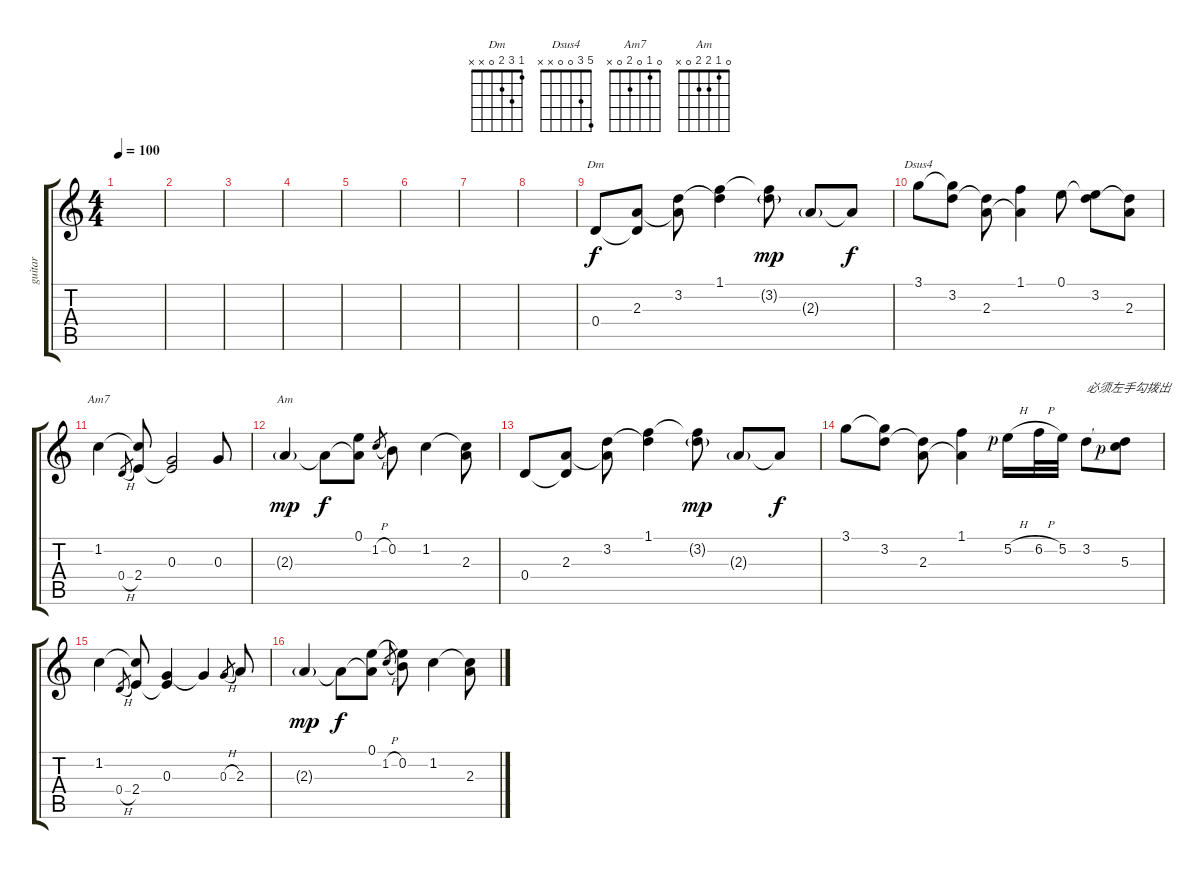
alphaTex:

\track ("guitar" "guitar") {instrument electricguitarclean}
\staff {score tabs}
\tuning (E4 B3 G3 D3 A2 E2) {hide}
\chord ("Dm" 1 3 2 0 x x)
\chord ("Dsus4" 5 3 0 0 x x)
\chord ("Am7" 0 1 0 2 0 x)
\chord ("Am" 0 1 2 2 0 x)
\ts (4 4)
\tempo 100
\clef g2
\ks c
|
|
|
|
|
|
|
|
0.4.8{ch "Dm"} (2.3 0.4{t}).8 (3.2 2.3{t}).8 (1.1 3.2{t}).4 (1.1{t} 3.2{g}).8{dy mp} 2.3{g}.8 2.3{t}.8{dy f} |
3.1.8{ch "Dsus4"} (3.1{t} 3.2).8 (3.2{t} 2.3).8 (1.1 2.3{t}).4 0.1.8 (0.1{t} 3.2).8 (3.2{t} 2.3).8 |
1.2.4{ch "Am7"} 0.4{h}.8{gr} (1.2{t} 2.4).8 (0.3 2.4{t}).2 0.3.8 |
2.3{g}.4{ch "Am" dy mp} 2.3{t}.8{dy f} (0.1 2.3{t}).8 1.2{h}.8{gr} 0.2.8 1.2.4 (1.2{t} 2.3).8 |
0.4.8 (2.3 0.4{t}).8 (3.2 2.3{t}).8 (1.1 3.2{t}).4 (1.1{t} 3.2{g}).8{dy mp} 2.3{g}.8 2.3{t}.8{dy f} |
3.1.8 (3.1{t} 3.2).8 (3.2{t} 2.3).8 (1.1 2.3{t}).4 5.2{h rf 1}.16 6.2{h}.32 5.2.32 3.2.8{txt "必须左手勾拨出"} (3.2{t} 5.3{rf 1}).8 |
1.2.4 0.4{h}.8{gr} (1.2{t} 2.4).8 (0.3 2.4{t}).4 0.3{t}.4 0.3{h}.8{gr} 2.3.8 |
2.3{g}.4{dy mp} 2.3{t}.8{dy f} (0.1 2.3{t}).8 1.2{h}.8{gr} (0.1{t} 0.2).8 1.2.4 (1.2{t} 2.3).8
